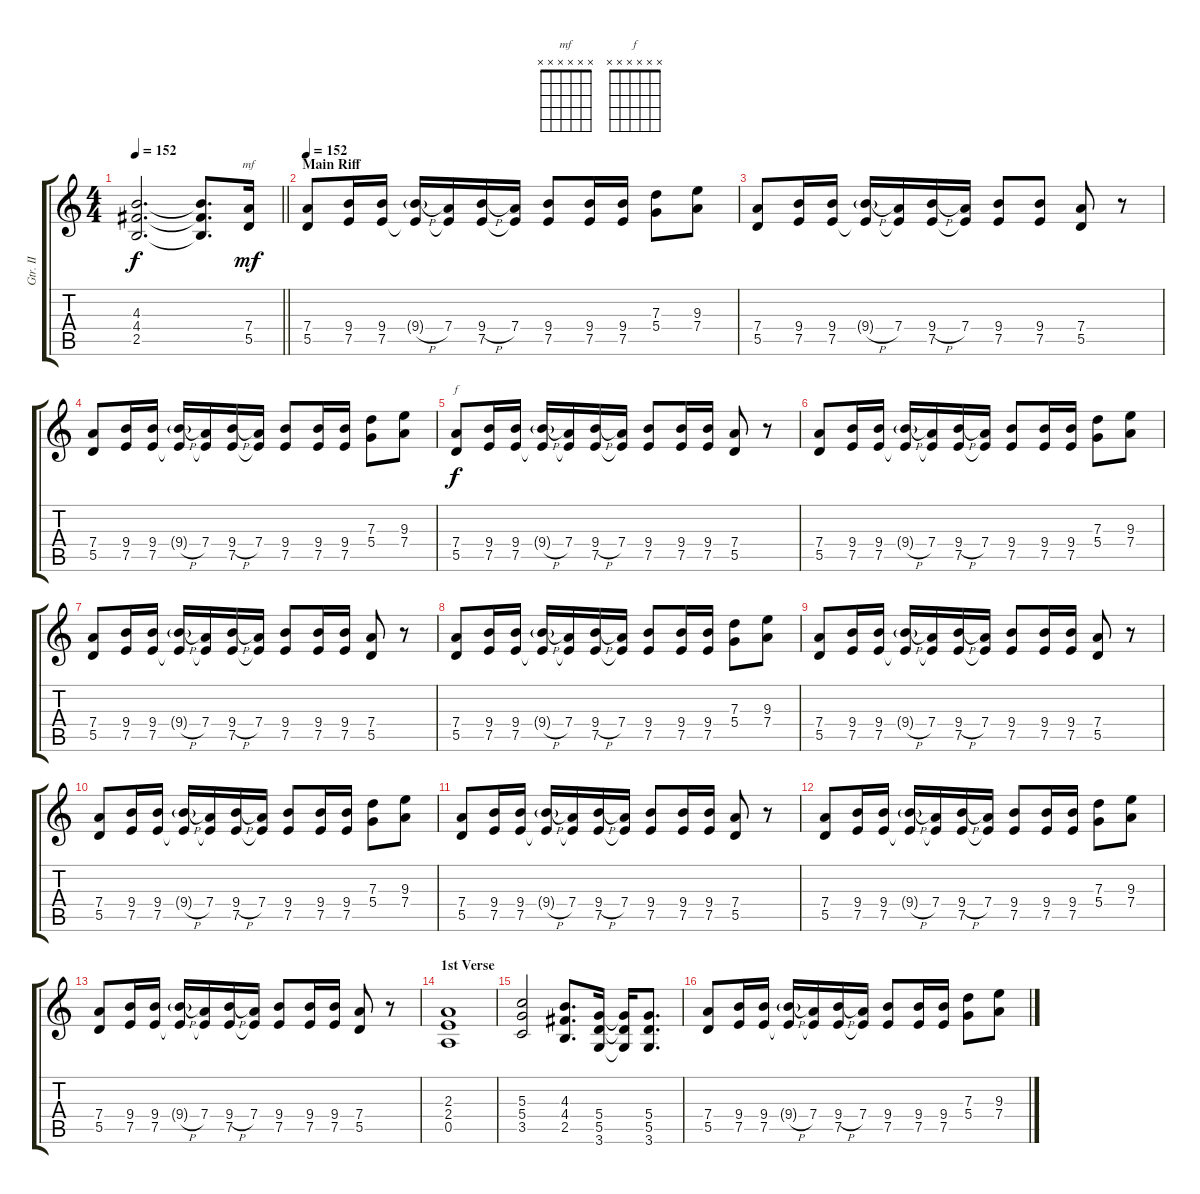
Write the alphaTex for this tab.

\track ("Gtr. II" "Gtr. II") {instrument overdrivenguitar}
\staff {score tabs}
\tuning (E4 B3 G3 D3 A2 E2) {hide}
\chord ("mf" x x x x x x)
\chord ("f" x x x x x x)
\ts (4 4)
\tempo 152
\clef g2
\barLineRight lightlight
\ks c
(4.3{t} 4.4{t} 2.5{t}).2{d dy f} (4.3{t} 4.4{t} 2.5{t}).8{d} (7.4 5.5).16{ch "mf" dy mf} |
\section ("" "Main Riff")
\tempo 152
(7.4 5.5).8 (9.4 7.5).16 (9.4 7.5).16 (9.4{h g} 7.5{t}).16 (7.4 7.5{t}).16 (9.4{h} 7.5).16 (7.4 7.5{t}).16 (9.4 7.5).8 (9.4 7.5).16 (9.4 7.5).16 (7.3 5.4).8 (9.3 7.4).8 |
(7.4 5.5).8 (9.4 7.5).16 (9.4 7.5).16 (9.4{h g} 7.5{t}).16 (7.4 7.5{t}).16 (9.4{h} 7.5).16 (7.4 7.5{t}).16 (9.4 7.5).8 (9.4 7.5).8 (7.4 5.5).8 r.8 |
(7.4 5.5).8 (9.4 7.5).16 (9.4 7.5).16 (9.4{h g} 7.5{t}).16 (7.4 7.5{t}).16 (9.4{h} 7.5).16 (7.4 7.5{t}).16 (9.4 7.5).8 (9.4 7.5).16 (9.4 7.5).16 (7.3 5.4).8 (9.3 7.4).8 |
(7.4 5.5).8{ch "f" dy f} (9.4 7.5).16 (9.4 7.5).16 (9.4{h g} 7.5{t}).16 (7.4 7.5{t}).16 (9.4{h} 7.5).16 (7.4 7.5{t}).16 (9.4 7.5).8 (9.4 7.5).16 (9.4 7.5).16 (7.4 5.5).8 r.8 |
(7.4 5.5).8 (9.4 7.5).16 (9.4 7.5).16 (9.4{h g} 7.5{t}).16 (7.4 7.5{t}).16 (9.4{h} 7.5).16 (7.4 7.5{t}).16 (9.4 7.5).8 (9.4 7.5).16 (9.4 7.5).16 (7.3 5.4).8 (9.3 7.4).8 |
(7.4 5.5).8 (9.4 7.5).16 (9.4 7.5).16 (9.4{h g} 7.5{t}).16 (7.4 7.5{t}).16 (9.4{h} 7.5).16 (7.4 7.5{t}).16 (9.4 7.5).8 (9.4 7.5).16 (9.4 7.5).16 (7.4 5.5).8 r.8 |
(7.4 5.5).8 (9.4 7.5).16 (9.4 7.5).16 (9.4{h g} 7.5{t}).16 (7.4 7.5{t}).16 (9.4{h} 7.5).16 (7.4 7.5{t}).16 (9.4 7.5).8 (9.4 7.5).16 (9.4 7.5).16 (7.3 5.4).8 (9.3 7.4).8 |
(7.4 5.5).8 (9.4 7.5).16 (9.4 7.5).16 (9.4{h g} 7.5{t}).16 (7.4 7.5{t}).16 (9.4{h} 7.5).16 (7.4 7.5{t}).16 (9.4 7.5).8 (9.4 7.5).16 (9.4 7.5).16 (7.4 5.5).8 r.8 |
(7.4 5.5).8 (9.4 7.5).16 (9.4 7.5).16 (9.4{h g} 7.5{t}).16 (7.4 7.5{t}).16 (9.4{h} 7.5).16 (7.4 7.5{t}).16 (9.4 7.5).8 (9.4 7.5).16 (9.4 7.5).16 (7.3 5.4).8 (9.3 7.4).8 |
(7.4 5.5).8 (9.4 7.5).16 (9.4 7.5).16 (9.4{h g} 7.5{t}).16 (7.4 7.5{t}).16 (9.4{h} 7.5).16 (7.4 7.5{t}).16 (9.4 7.5).8 (9.4 7.5).16 (9.4 7.5).16 (7.4 5.5).8 r.8 |
(7.4 5.5).8 (9.4 7.5).16 (9.4 7.5).16 (9.4{h g} 7.5{t}).16 (7.4 7.5{t}).16 (9.4{h} 7.5).16 (7.4 7.5{t}).16 (9.4 7.5).8 (9.4 7.5).16 (9.4 7.5).16 (7.3 5.4).8 (9.3 7.4).8 |
(7.4 5.5).8 (9.4 7.5).16 (9.4 7.5).16 (9.4{h g} 7.5{t}).16 (7.4 7.5{t}).16 (9.4{h} 7.5).16 (7.4 7.5{t}).16 (9.4 7.5).8 (9.4 7.5).16 (9.4 7.5).16 (7.4 5.5).8 r.8 |
\section ("" "1st Verse")
(2.3 2.4 0.5).1 |
(5.3 5.4 3.5).2 (4.3 4.4 2.5).8{d} (5.4 5.5 3.6).16 (5.4{t} 5.5{t} 3.6{t}).16 (5.4 5.5 3.6).8{d} |
(7.4 5.5).8 (9.4 7.5).16 (9.4 7.5).16 (9.4{h g} 7.5{t}).16 (7.4 7.5{t}).16 (9.4{h} 7.5).16 (7.4 7.5{t}).16 (9.4 7.5).8 (9.4 7.5).16 (9.4 7.5).16 (7.3 5.4).8 (9.3 7.4).8
